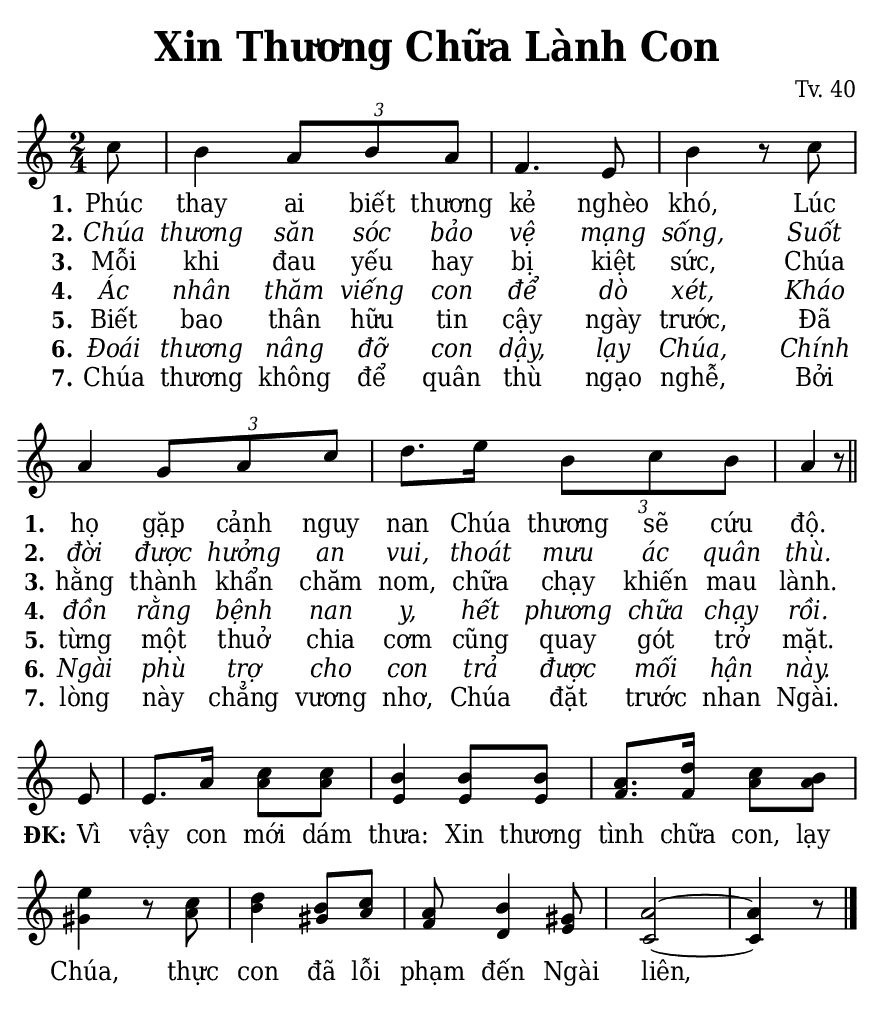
% Cài đặt chung\
\version "2.22.1"
\include "english.ly"

\header {
  title = \markup { \fontsize #1 "Xin Thương Chữa Lành Con" }
  composer = "Tv. 40"
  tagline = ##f
}

% mã nguồn cho những chức năng chưa hỗ trợ trong phiên bản lilypond hiện tại
% cung cấp bởi cộng đồng lilypond khi gửi email đến lilypond-user@gnu.org
% Đổi kích thước nốt cho bè phụ
notBePhu =
#(define-music-function (font-size music) (number? ly:music?)
   (for-some-music
     (lambda (m)
       (if (music-is-of-type? m 'rhythmic-event)
           (begin
             (set! (ly:music-property m 'tweaks)
                   (cons `(font-size . ,font-size)
                         (ly:music-property m 'tweaks)))
             #t)
           #f))
     music)
   music)

% in số phiên khúc trên mỗi dòng
#(define (add-grob-definition grob-name grob-entry)
     (set! all-grob-descriptions
           (cons ((@@ (lily) completize-grob-entry)
                  (cons grob-name grob-entry))
                 all-grob-descriptions)))

#(add-grob-definition
    'StanzaNumberSpanner
    `((direction . ,LEFT)
      (font-series . bold)
      (padding . 1.0)
      (side-axis . ,X)
      (stencil . ,ly:text-interface::print)
      (X-offset . ,ly:side-position-interface::x-aligned-side)
      (Y-extent . ,grob::always-Y-extent-from-stencil)
      (meta . ((class . Spanner)
               (interfaces . (font-interface
                              side-position-interface
                              stanza-number-interface
                              text-interface))))))

\layout {
    \context {
      \Global
      \grobdescriptions #all-grob-descriptions
    }
    \context {
      \Score
      \remove Stanza_number_align_engraver
      \consists
        #(lambda (context)
           (let ((texts '())
                 (syllables '()))
             (make-engraver
              (acknowledgers
               ((stanza-number-interface engraver grob source-engraver)
                  (set! texts (cons grob texts)))
               ((lyric-syllable-interface engraver grob source-engraver)
                  (set! syllables (cons grob syllables))))
              ((stop-translation-timestep engraver)
                 (for-each
                  (lambda (text)
                    (for-each
                     (lambda (syllable)
                       (ly:pointer-group-interface::add-grob
                        text
                        'side-support-elements
                        syllable))
                     syllables))
                  texts)
                 (set! syllables '())))))
    }
    \context {
      \Lyrics
      \remove Stanza_number_engraver
      \consists
        #(lambda (context)
           (let ((text #f)
                 (last-stanza #f))
             (make-engraver
              ((process-music engraver)
                 (let ((stanza (ly:context-property context 'stanza #f)))
                   (if (and stanza (not (equal? stanza last-stanza)))
                       (let ((column (ly:context-property context
'currentCommandColumn)))
                         (set! last-stanza stanza)
                         (if text
                             (ly:spanner-set-bound! text RIGHT column))
                         (set! text (ly:engraver-make-grob engraver
'StanzaNumberSpanner '()))
                         (ly:grob-set-property! text 'text stanza)
                         (ly:spanner-set-bound! text LEFT column)))))
              ((finalize engraver)
                 (if text
                     (let ((column (ly:context-property context
'currentCommandColumn)))
                       (ly:spanner-set-bound! text RIGHT column)))))))
      \override StanzaNumberSpanner.horizon-padding = 10000
    }
}

stanzaReminderOff =
  \temporary \override StanzaNumberSpanner.after-line-breaking =
     #(lambda (grob)
        ;; Can be replaced with (not (first-broken-spanner? grob)) in 2.23.
        (if (let ((siblings (ly:spanner-broken-into (ly:grob-original grob))))
              (and (pair? siblings)
                   (not (eq? grob (car siblings)))))
            (ly:grob-suicide! grob)))

stanzaReminderOn = \undo \stanzaReminderOff
% kết thúc mã nguồn

% Nhạc phiên khúc
nhacPhienKhucSop = \relative c'' {
  \partial 8 c8 |
  b4 \tuplet 3/2 { a8 b a } |
  f4. e8 |
  b'4 r8 c |
  a4 \tuplet 3/2 { g8 a c } |
  d8. e16 \tuplet 3/2 { b8 c b } |
  a4 r8 \bar "||"
  
  e8 |
  e8. a16 c8 c |
  b4 b8 b |
  a8. d16 c8 b |
  e4 r8 c |
  d4 b8 c |
  a b4 gs8 |
  a2 ~ |
  a4 r8 \bar "|."
}

nhacPhienKhucAlto = \relative c' {
  r8 |
  R2*5
  r4.
  
  e8 |
  e8. a16 a8 a |
  e4 e8 e |
  f8. f16 a8 a |
  gs4 r8 a |
  b4 gs8 a |
  f d4 e8 |
  c2 ~ |
  c4 r8
}

% Lời phiên khúc
loiPhienKhucSop = \lyrics {
  <<
    {
      \set stanza = "1."
      Phúc thay ai biết thương kẻ nghèo khó,
      Lúc họ gặp cảnh nguy nan Chúa thương sẽ cứu độ.
    }
    \new Lyrics {
	    \set associatedVoice = "beSop"
	    \set stanza = "2."
      \override Lyrics.LyricText.font-shape = #'italic
	    Chúa thương săn sóc bảo vệ mạng sống,
	    Suốt đời được hưởng an vui,
	    thoát mưu ác quân thù.
    }
    \new Lyrics {
	    \set associatedVoice = "beSop"
	    \set stanza = "3."
	    Mỗi khi đau yếu hay bị kiệt sức,
	    Chúa hằng thành khẩn chăm nom,
	    chữa chạy khiến mau lành.
    }
    \new Lyrics {
	    \set associatedVoice = "beSop"
	    \set stanza = "4."
      \override Lyrics.LyricText.font-shape = #'italic
	    Ác nhân thăm viếng con để dò xét,
	    Kháo đồn rằng bệnh nan y,
	    hết phương chữa chạy rồi.
    }
    \new Lyrics {
	    \set associatedVoice = "beSop"
	    \set stanza = "5."
	    Biết bao thân hữu tin cậy ngày trước,
	    Đã từng một thuở chia cơm
	    cũng quay gót trở mặt.
    }
    \new Lyrics {
	    \set associatedVoice = "beSop"
	    \set stanza = "6."
      \override Lyrics.LyricText.font-shape = #'italic
	    Đoái thương nâng đỡ con dậy,
	    lạy Chúa, Chính Ngài phù trợ
	    cho con trả được mối hận này.
    }
    \new Lyrics {
	    \set associatedVoice = "beSop"
	    \set stanza = "7."
	    Chúa thương không để quân thù ngạo nghễ,
	    Bởi lòng này chẳng vương nhơ,
	    Chúa đặt trước nhan Ngài.
    }
  >>
  \stanzaReminderOff
  \set stanza = "ĐK:"
  Vì vậy con mới dám thưa:
  Xin thương tình chữa con, lạy Chúa,
  thực con đã lỗi phạm đến Ngài liên,
}

% Dàn trang
\paper {
  #(set-paper-size "a5")
  top-margin = 3\mm
  bottom-margin = 3\mm
  left-margin = 3\mm
  right-margin = 3\mm
  indent = #0
  #(define fonts
	 (make-pango-font-tree "Deja Vu Serif Condensed"
	 		       "Deja Vu Serif Condensed"
			       "Deja Vu Serif Condensed"
			       (/ 20 20)))
  print-page-number = ##f
  system-system-spacing = #'((basic-distance . 0.1) (padding . 2.5))
}

TongNhip = {
  \key c \major \time 2/4
  \set Timing.beamExceptions = #'()
  \set Timing.baseMoment = #(ly:make-moment 1/4)
}

\score {
  \new ChoirStaff <<
    \new Staff \with {
        \consists "Merge_rests_engraver"
        printPartCombineTexts = ##f
      }
      <<
      \new Voice \TongNhip \partCombine 
        \nhacPhienKhucSop
        \notBePhu -1 { \nhacPhienKhucAlto }
      \new NullVoice = beSop \nhacPhienKhucSop
      \new Lyrics \lyricsto beSop \loiPhienKhucSop
      >>
  >>
  \layout {
    \override Lyrics.LyricSpace.minimum-distance = #1.5
    \override Score.BarNumber.break-visibility = ##(#f #f #f)
    \override Score.SpacingSpanner.uniform-stretching = ##t
  } 
}
